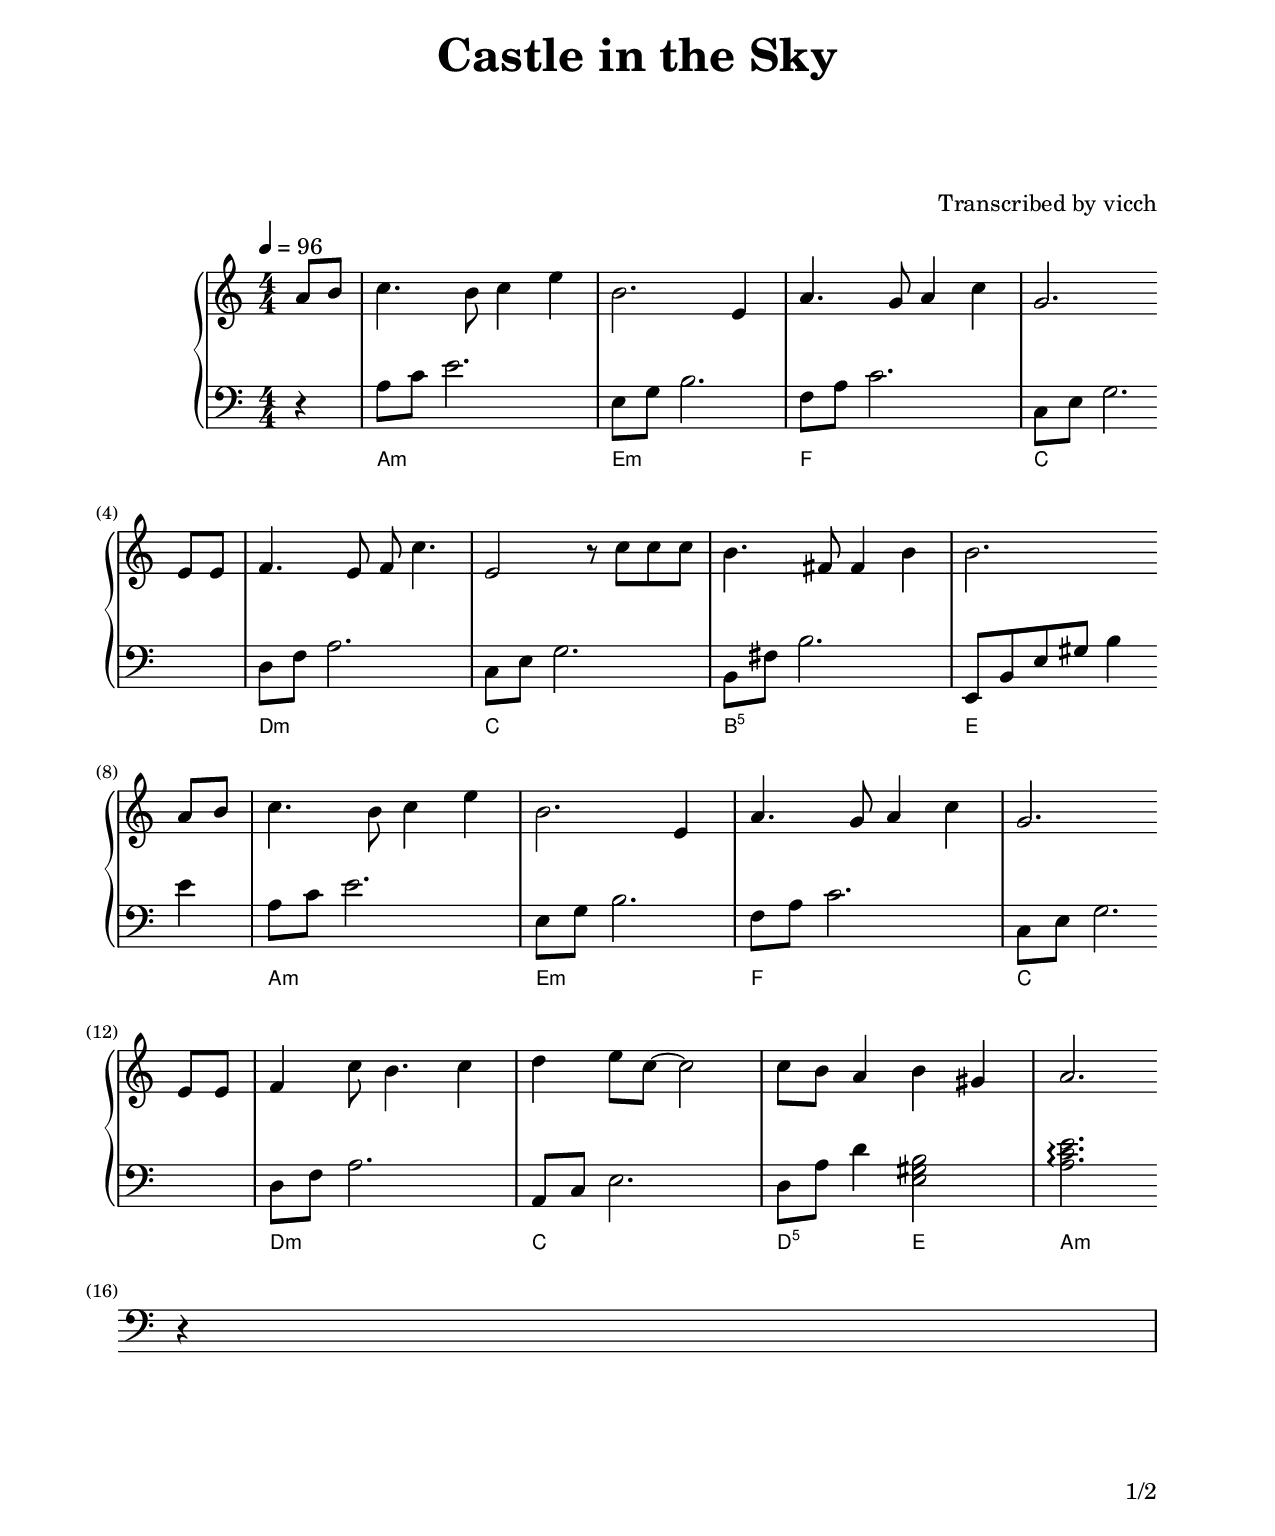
\version "2.24.3"
\include "../template.v1.ly"

\header {
  title = \markup \override #'((font-size . 6)) "Castle in the Sky"
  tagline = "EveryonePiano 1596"
}

\paper {
  total-page = 2
}

C     = { c8  e8  g2.  }
Dm    = { d8  f8  a2.  }
Em    = { e8  g8  b2.  }
F     = { f8  a8  c'2. }
AmI   = { a8  c'8 e'2. }
AmII  = { a,8 c8  e2.  }
Bfive = { b,8 fs8 b2.  }

\markup \vspace #1.5

\score {
  \new PianoStaff <<
    \new Staff {
      \tempo 4 = 96
      \clef treble
      \key c \major
      \time 4/4
      
      \partial 4 a'8 b'8 | c''4. b'8 c''4 e''4 | b'2. e'4              | a'4. g'8 a'4 c''4     | g'2. \break
                 e'8 e'8 | f'4. e'8 f'8  c''4. | e'2 r8 c''8 c''8 c''8 | b'4. fs'8 fs'4 b'4    | b'2. \break
                 a'8 b'8 | c''4. b'8 c''4 e''4 | b'2. e'4              | a'4. g'8 a'4 c''4     | g'2. \break
                 e'8 e'8 | f'4 c''8 b'4. c''4  | d''4 e''8 c''8~ c''2  | c''8 b'8 a'4 b'4 gs'4 | a'2. \break
    }
    \new Staff {
      \clef bass
      \key c \major
      \time 4/4
      
      r4 | \AmI | \Em   | \F                  | \C                      |
         | \Dm  | \C    | \Bfive              | e,8 b,8 e8 gs8 b4 e'4   |
         | \AmI | \Em   | \F                  | \C                      |
         | \Dm  | \AmII | d8 a8 d'4 <e gs b>2 | <a c' e'>2.\arpeggio r4 |
         |
    }
    \chords {
      r4 | a1:m | e1:m | f1      | c1       |
         | d1:m | c1   | b1:5    | e1       |
         | a1:m | e1:m | f1      | c1       |
         | d1:m | c1   | d2:5 e2 | a2.:m r4 |
         |
    }
  >>
  \layout {}
  \midi {}
}
